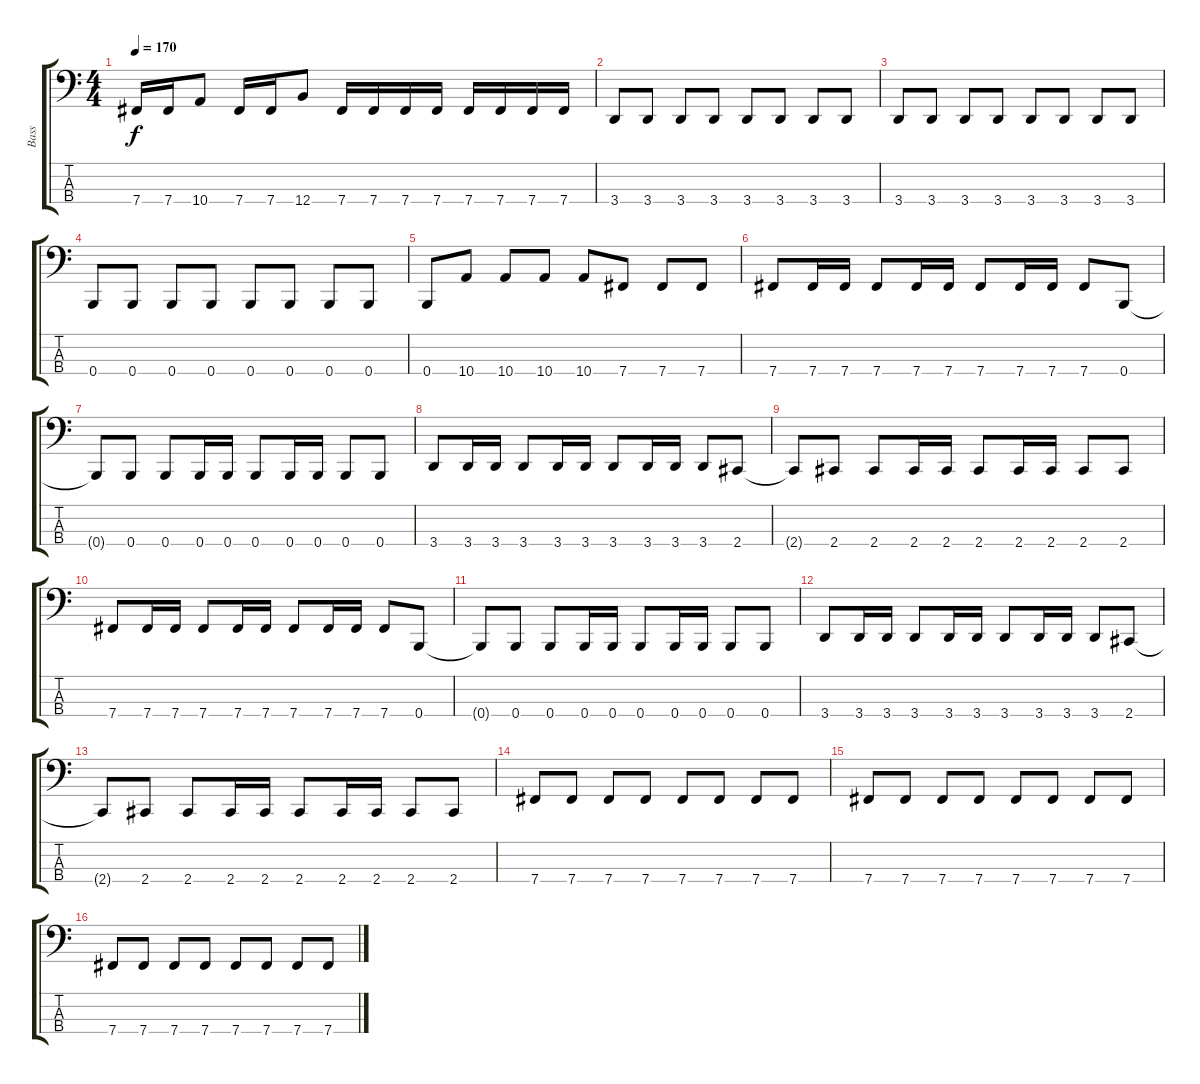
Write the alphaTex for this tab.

\track ("Bass" "Bass") {instrument electricbasspick}
\staff {score tabs}
\tuning (E2 B1 Gb1 B0) {hide}
\ts (4 4)
\tempo 170
\clef f4
\ks c
7.4.16{dy f} 7.4.16 10.4.8 7.4.16 7.4.16 12.4.8 7.4.16 7.4.16 7.4.16 7.4.16 7.4.16 7.4.16 7.4.16 7.4.16 |
3.4.8 3.4.8 3.4.8 3.4.8 3.4.8 3.4.8 3.4.8 3.4.8 |
3.4.8 3.4.8 3.4.8 3.4.8 3.4.8 3.4.8 3.4.8 3.4.8 |
0.4.8 0.4.8 0.4.8 0.4.8 0.4.8 0.4.8 0.4.8 0.4.8 |
0.4.8 10.4.8 10.4.8 10.4.8 10.4.8 7.4.8 7.4.8 7.4.8 |
7.4.8 7.4.16 7.4.16 7.4.8 7.4.16 7.4.16 7.4.8 7.4.16 7.4.16 7.4.8 0.4.8 |
0.4{t}.8 0.4.8 0.4.8 0.4.16 0.4.16 0.4.8 0.4.16 0.4.16 0.4.8 0.4.8 |
3.4.8 3.4.16 3.4.16 3.4.8 3.4.16 3.4.16 3.4.8 3.4.16 3.4.16 3.4.8 2.4.8 |
2.4{t}.8 2.4.8 2.4.8 2.4.16 2.4.16 2.4.8 2.4.16 2.4.16 2.4.8 2.4.8 |
7.4.8 7.4.16 7.4.16 7.4.8 7.4.16 7.4.16 7.4.8 7.4.16 7.4.16 7.4.8 0.4.8 |
0.4{t}.8 0.4.8 0.4.8 0.4.16 0.4.16 0.4.8 0.4.16 0.4.16 0.4.8 0.4.8 |
3.4.8 3.4.16 3.4.16 3.4.8 3.4.16 3.4.16 3.4.8 3.4.16 3.4.16 3.4.8 2.4.8 |
2.4{t}.8 2.4.8 2.4.8 2.4.16 2.4.16 2.4.8 2.4.16 2.4.16 2.4.8 2.4.8 |
7.4.8 7.4.8 7.4.8 7.4.8 7.4.8 7.4.8 7.4.8 7.4.8 |
7.4.8 7.4.8 7.4.8 7.4.8 7.4.8 7.4.8 7.4.8 7.4.8 |
7.4.8 7.4.8 7.4.8 7.4.8 7.4.8 7.4.8 7.4.8 7.4.8
